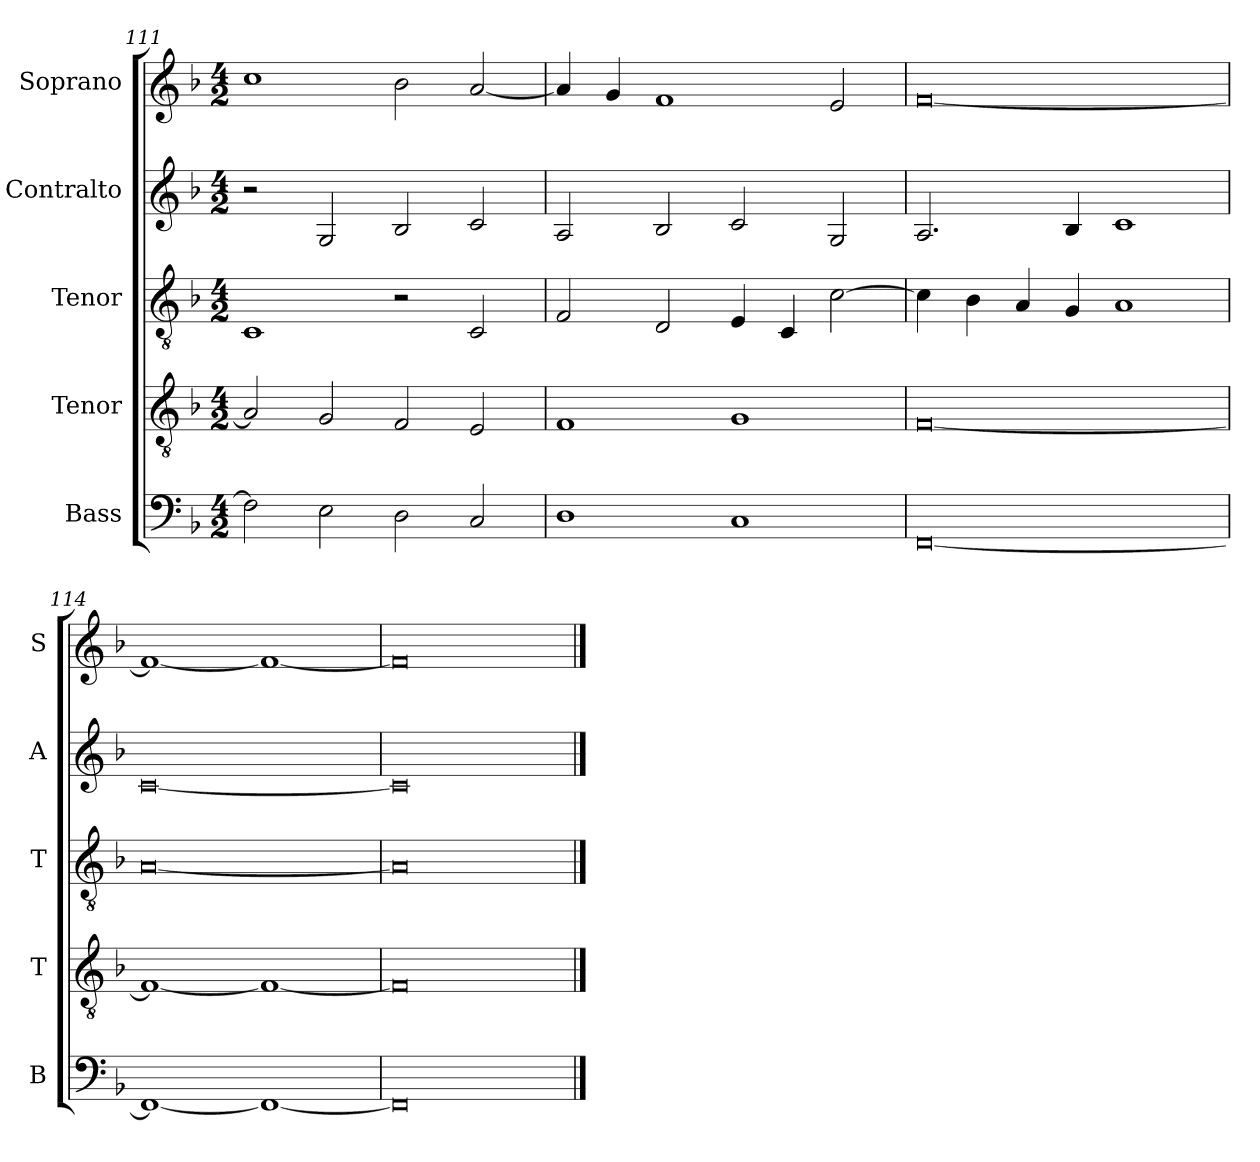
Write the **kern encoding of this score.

**kern	**kern	**kern	**kern	**kern
*part5	*part4	*part3	*part2	*part1
*staff5	*staff4	*staff3	*staff2	*staff1
*I"Bass	*I"Tenor	*I"Tenor	*I"Contralto	*I"Soprano
*I'B	*I'T	*I'T	*I'A	*I'S
*clefF4	*clefGv2	*clefGv2	*clefG2	*clefG2
*k[b-]	*k[b-]	*k[b-]	*k[b-]	*k[b-]
*F:ion	*F:ion	*F:ion	*F:ion	*F:ion
*M4/2	*M4/2	*M4/2	*M4/2	*M4/2
=111	=111	=111	=111	=111
2F]	2A]	1C	2r	1cc
2E	2G	.	2G	.
2D	2F	2r	2B-	2b-
2C	2E	2C	2c	[2a
=112	=112	=112	=112	=112
1D	1F	2F	2A	4a]
.	.	.	.	4g
.	.	2D	2B-	1f
1C	1G	4E	2c	.
.	.	4C	.	.
.	.	[2c	2G	2e
=113	=113	=113	=113	=113
[0FF	[0F	4c]	2.A	[0f
.	.	4B-	.	.
.	.	4A	.	.
.	.	4G	4B-	.
.	.	1A	1c	.
=114	=114	=114	=114	=114
1FF_	1F_	[0A	[0c	1f_
1FF_	1F_	.	.	1f_
=115	=115	=115	=115	=115
0FF]	0F]	0A]	0c]	0f]
==	==	==	==	==
*-	*-	*-	*-	*-
